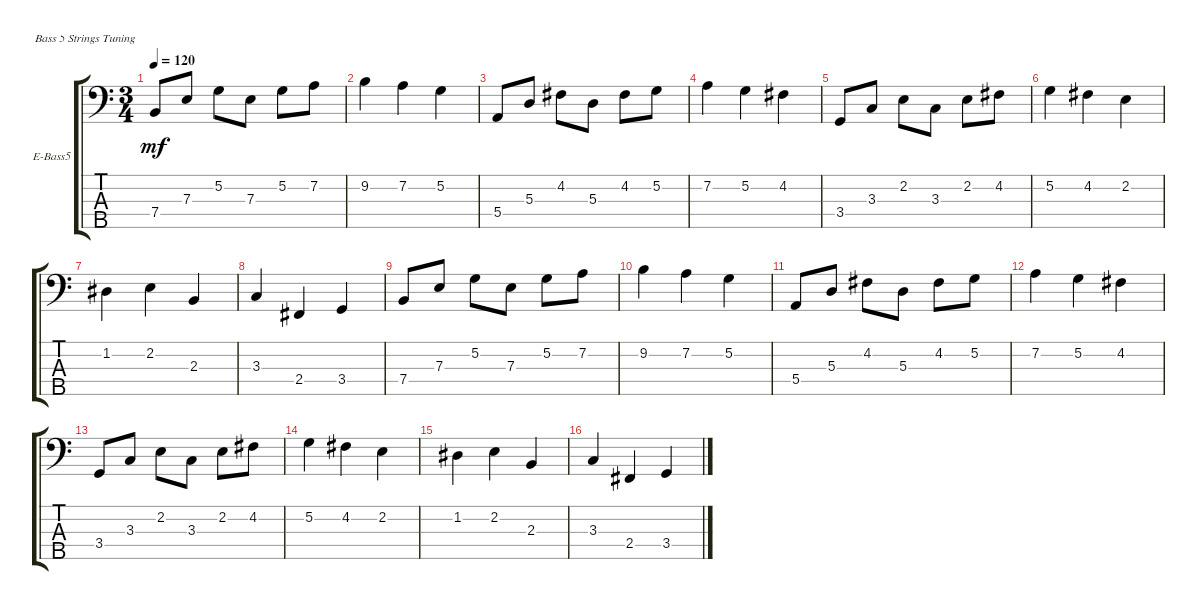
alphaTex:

\defaultSystemsLayout 4
\bracketExtendMode groupsimilarinstruments
\firstSystemTrackNameOrientation horizontal
\otherSystemsTrackNameOrientation horizontal
\track ("Electric Bass" "E-Bass5") {instrument electricbassfinger}
\staff {score tabs}
\tuning (G2 D2 A1 E1 B0)
\ts (3 4)
\tempo 120
\clef f4
\ks c
7.4.8{dy mf} 7.3.8 5.2.8 7.3.8 5.2.8 7.2.8 |
9.2.4 7.2.4 5.2.4 |
5.4.8 5.3.8 4.2.8 5.3.8 4.2.8 5.2.8 |
7.2.4 5.2.4 4.2.4 |
3.4.8 3.3.8 2.2.8 3.3.8 2.2.8 4.2.8 |
5.2.4 4.2.4 2.2.4 |
1.2.4 2.2.4 2.3.4 |
3.3.4 2.4.4 3.4.4 |
7.4.8 7.3.8 5.2.8 7.3.8 5.2.8 7.2.8 |
9.2.4 7.2.4 5.2.4 |
5.4.8 5.3.8 4.2.8 5.3.8 4.2.8 5.2.8 |
7.2.4 5.2.4 4.2.4 |
3.4.8 3.3.8 2.2.8 3.3.8 2.2.8 4.2.8 |
5.2.4 4.2.4 2.2.4 |
1.2.4 2.2.4 2.3.4 |
3.3.4 2.4.4 3.4.4
